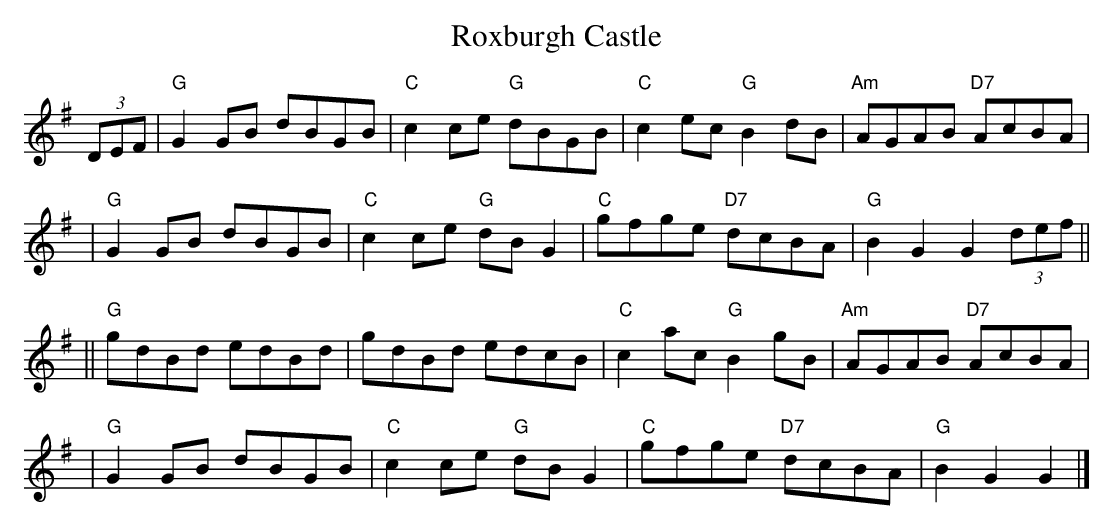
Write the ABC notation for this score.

X:1
T: Roxburgh Castle
K: G
(3DEF \
| "G"G2GB dBGB \
| "C"c2ce "G"dBGB \
| "C"c2ec  "G"B2dB \
| "Am"AGAB "D7"AcBA |
| "G"G2GB dBGB \
| "C"c2ce "G"dBG2 \
| "C"gfge "D7"dcBA \
| "G"B2G2 G2 (3def ||
|| "G"gdBd edBd \
| gdBd edcB \
| "C"c2ac "G"B2gB \
| "Am"AGAB "D7"AcBA |
| "G"G2GB dBGB \
| "C"c2ce "G"dBG2 \
| "C"gfge "D7"dcBA \
| "G"B2G2 G2 |]
